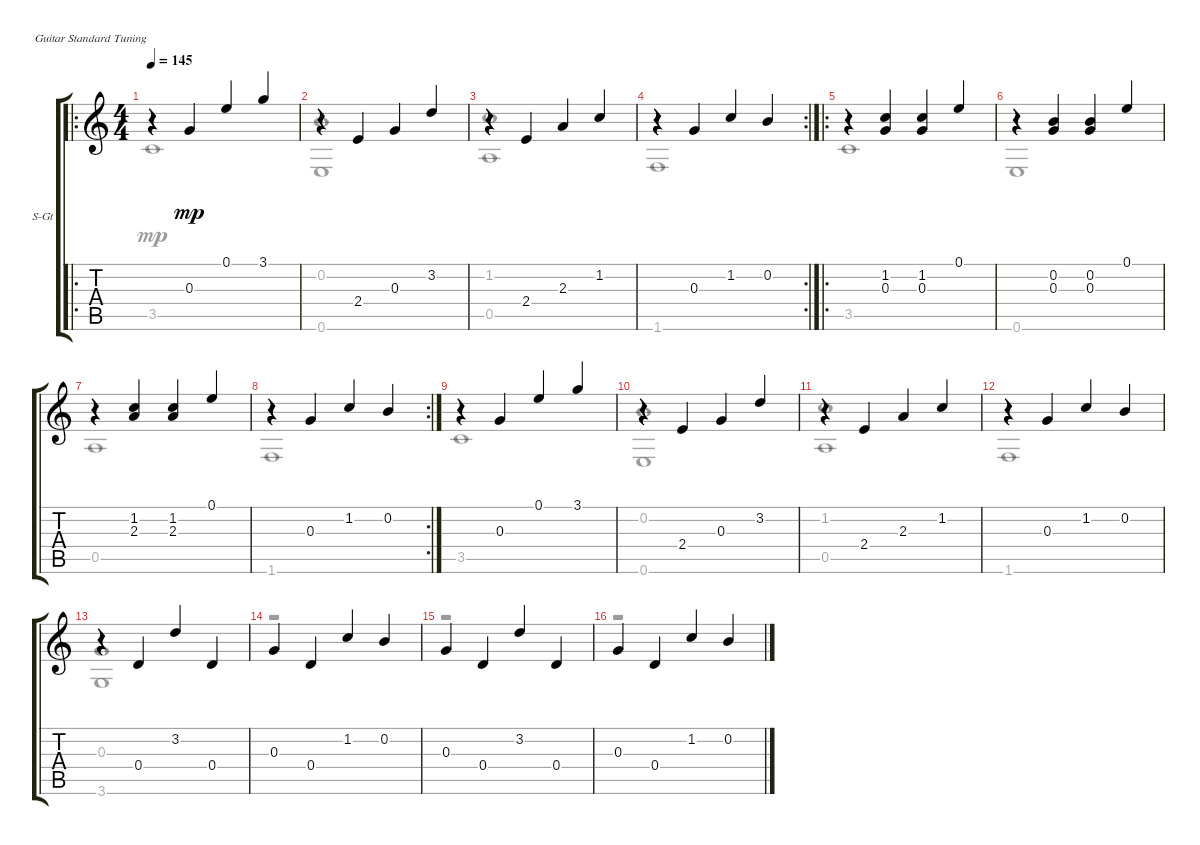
\defaultSystemsLayout 4
\bracketExtendMode groupsimilarinstruments
\firstSystemTrackNameOrientation horizontal
\otherSystemsTrackNameOrientation horizontal
\track ("Steel Guitar" "S-Gt") {instrument acousticguitarsteel}
\staff {score tabs}
\tuning (E4 B3 G3 D3 A2 E2)
\voice
\ro
\ts (4 4)
\tempo 145
\clef g2
\ks c
r.4{dy mp instrument acousticguitarsteel} 0.3.4 0.1.4 3.1.4 |
r.4 2.4.4 0.3.4 3.2.4 |
r.4 2.4.4 2.3.4 1.2.4 |
\rc 2
r.4 0.3.4 1.2.4 0.2.4 |
\ro
r.4 (0.3 1.2).4 (1.2 0.3).4 0.1.4 |
r.4 (0.2 0.3).4 (0.2 0.3).4 0.1.4 |
r.4 (1.2 2.3).4 (1.2 2.3).4 0.1.4 |
\rc 2
r.4 0.3.4 1.2.4 0.2.4 |
r.4 0.3.4 0.1.4 3.1.4 |
r.4 2.4.4 0.3.4 3.2.4 |
r.4 2.4.4 2.3.4 1.2.4 |
r.4 0.3.4 1.2.4 0.2.4 |
r.4 0.4.4 3.2.4 0.4.4 |
0.3.4 0.4.4 1.2.4 0.2.4 |
0.3.4 0.4.4 3.2.4 0.4.4 |
0.3.4 0.4.4 1.2.4 0.2.4
\voice
\clef g2
\ottava regular
\simile none
\ks c
3.5.1{dy mp} |
(0.2 0.6).1 |
(0.5 1.2).1 |
1.6.1 |
3.5.1 |
0.6.1 |
0.5.1 |
1.6.1 |
3.5.1 |
(0.6 0.2).1 |
(1.2 0.5).1 |
1.6.1 |
(3.6 0.3).1 |
r.1 |
r.1 |
r.1
